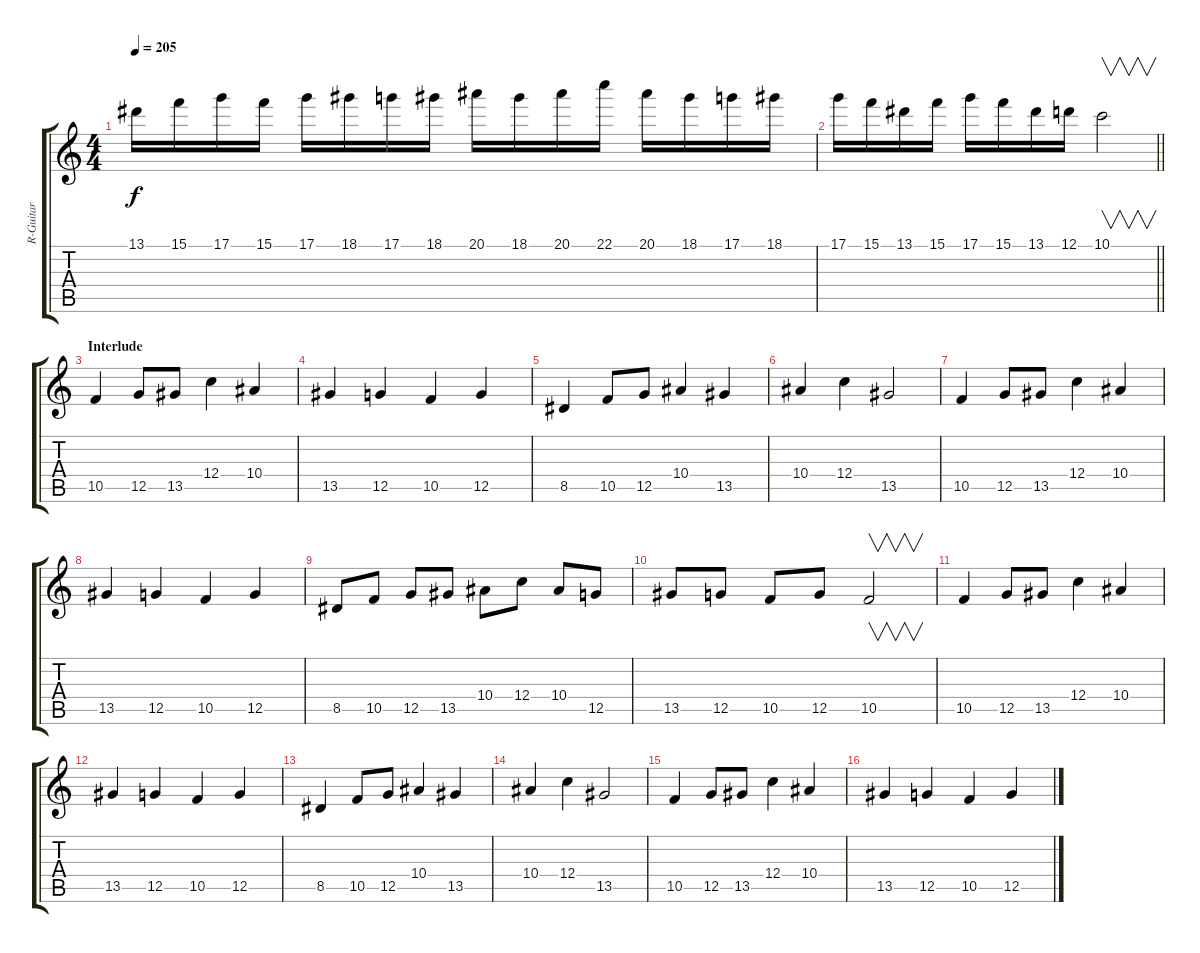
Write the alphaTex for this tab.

\track ("R-Guitar" "R-Guitar") {instrument distortionguitar}
\staff {score tabs}
\tuning (D4 A3 F3 C3 G2 D2) {hide}
\ts (4 4)
\tempo 205
\clef g2
\ks c
13.1.16{dy f} 15.1.16 17.1.16 15.1.16 17.1.16 18.1.16 17.1.16 18.1.16 20.1.16 18.1.16 20.1.16 22.1.16 20.1.16 18.1.16 17.1.16 18.1.16 |
\barLineRight lightlight
17.1.16 15.1.16 13.1.16 15.1.16 17.1.16 15.1.16 13.1.16 12.1.16 10.1.2{v} |
\section ("" "Interlude")
10.5.4 12.5.8 13.5.8 12.4.4 10.4.4 |
13.5.4 12.5.4 10.5.4 12.5.4 |
8.5.4 10.5.8 12.5.8 10.4.4 13.5.4 |
10.4.4 12.4.4 13.5.2 |
10.5.4 12.5.8 13.5.8 12.4.4 10.4.4 |
13.5.4 12.5.4 10.5.4 12.5.4 |
8.5.8 10.5.8 12.5.8 13.5.8 10.4.8 12.4.8 10.4.8 12.5.8 |
13.5.8 12.5.8 10.5.8 12.5.8 10.5.2{v} |
10.5.4 12.5.8 13.5.8 12.4.4 10.4.4 |
13.5.4 12.5.4 10.5.4 12.5.4 |
8.5.4 10.5.8 12.5.8 10.4.4 13.5.4 |
10.4.4 12.4.4 13.5.2 |
10.5.4 12.5.8 13.5.8 12.4.4 10.4.4 |
13.5.4 12.5.4 10.5.4 12.5.4
